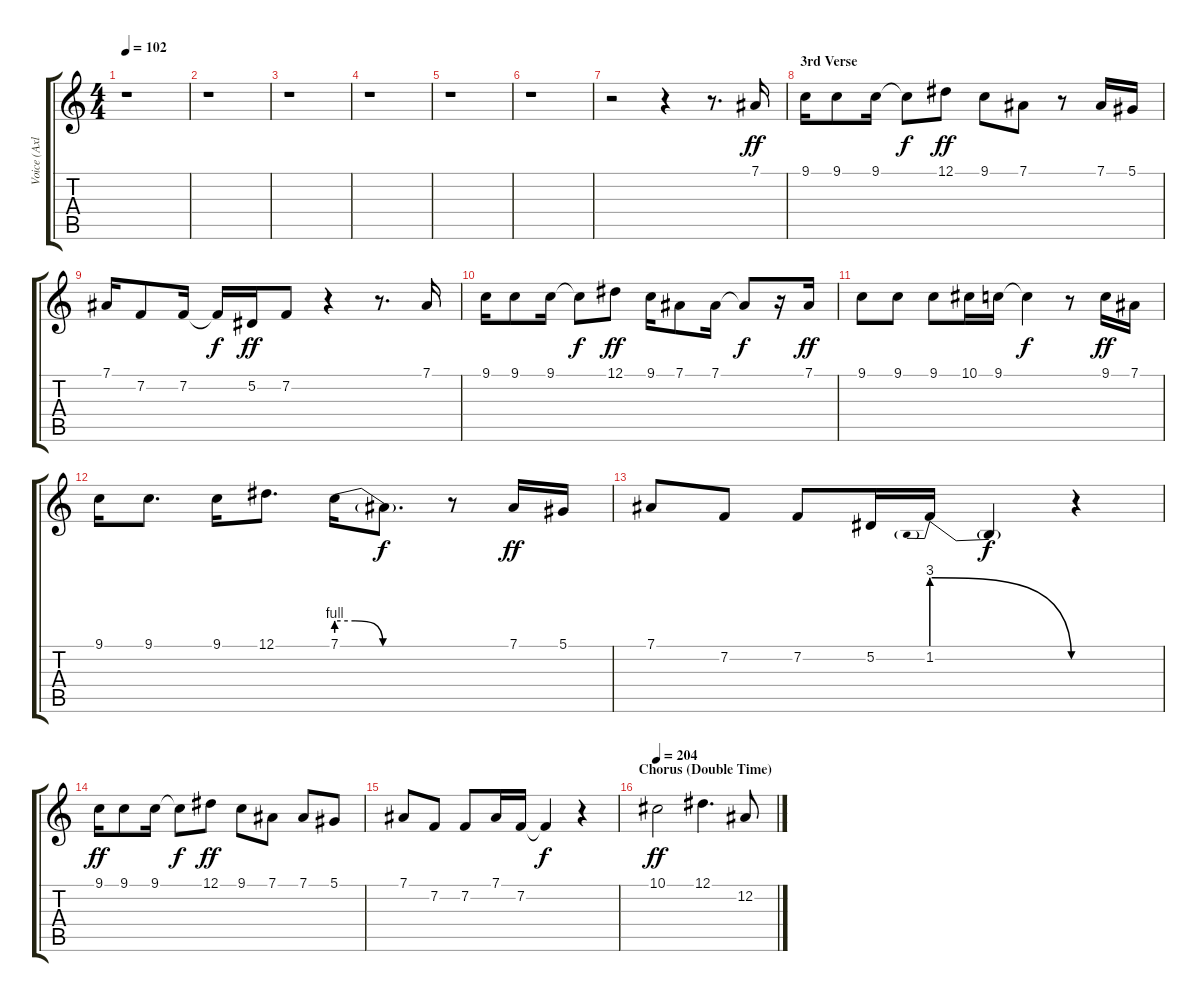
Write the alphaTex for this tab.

\track ("Voice (Axl)" "Voice (Axl") {instrument lead2sawtooth}
\staff {score tabs}
\tuning (Eb4 Bb3 Gb3 Db3 Ab2 Eb2) {hide}
\ts (4 4)
\tempo 102
\clef g2
\ks c
r.1{dy ff} |
r.1 |
r.1 |
r.1 |
r.1 |
r.1 |
r.2 r.4 r.8{d} 7.1.16 |
\section ("" "3rd Verse")
9.1.16 9.1.8 9.1.16 9.1{t}.8{dy f} 12.1.8{dy ff} 9.1.8 7.1.8 r.8 7.1.16 5.1.16 |
7.1.16 7.2.8 7.2.16 7.2{t}.16{dy f} 5.2.16{dy ff} 7.2.8 r.4 r.8{d} 7.1.16 |
9.1.16 9.1.8 9.1.16 9.1{t}.8{dy f} 12.1.8{dy ff} 9.1.16 7.1.8 7.1.16 7.1{t}.8{dy f} r.16 7.1.16{dy ff} |
9.1.8 9.1.8 9.1.8 10.1.16 9.1.16 9.1{t}.4{dy f} r.8 9.1.16{dy ff} 7.1.16 |
9.1.16 9.1.8{d} 9.1.16 12.1.8{d} 7.1{be (custom 0 4 10 4 25 0 30 0 40 0 60 0)}.16 7.1{t}.8{d dy f} r.8 7.1.16{dy ff} 5.1.16 |
7.1.8 7.2.8 7.2.8 5.2.16 1.2{be (prebendrelease 0 12 60 0)}.16 1.2{t}.4{dy f} r.4 |
9.1.16{dy ff} 9.1.8 9.1.16 9.1{t}.8{dy f} 12.1.8{dy ff} 9.1.8 7.1.8 7.1.8 5.1.8 |
7.1.8 7.2.8 7.2.8 7.1.16 7.2.16 7.2{t}.4{dy f} r.4 |
\section ("" "Chorus (Double Time)")
\tempo 204
10.1.2{dy ff} 12.1.4{d} 12.2.8
